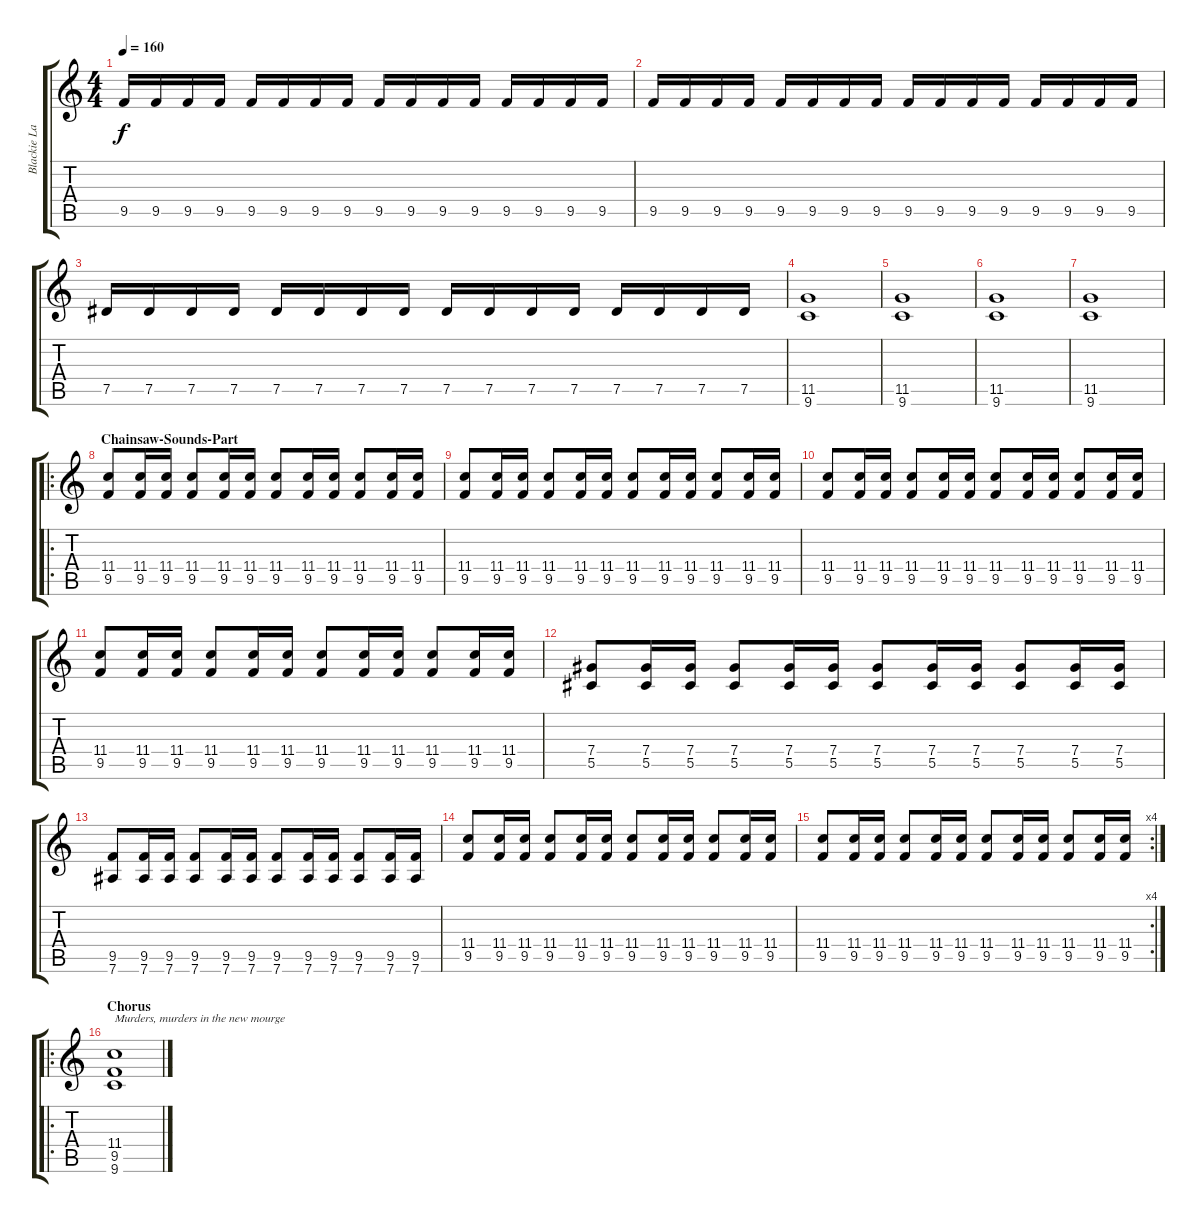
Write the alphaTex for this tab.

\track ("Blackie Lawless" "Blackie La") {instrument distortionguitar}
\staff {score tabs}
\tuning (Eb4 Bb3 Gb3 Db3 Ab2 Eb2) {hide}
\ts (4 4)
\tempo 160
\clef g2
\ks c
9.5.16{dy f} 9.5.16 9.5.16 9.5.16 9.5.16 9.5.16 9.5.16 9.5.16 9.5.16 9.5.16 9.5.16 9.5.16 9.5.16 9.5.16 9.5.16 9.5.16 |
9.5.16 9.5.16 9.5.16 9.5.16 9.5.16 9.5.16 9.5.16 9.5.16 9.5.16 9.5.16 9.5.16 9.5.16 9.5.16 9.5.16 9.5.16 9.5.16 |
7.5.16 7.5.16 7.5.16 7.5.16 7.5.16 7.5.16 7.5.16 7.5.16 7.5.16 7.5.16 7.5.16 7.5.16 7.5.16 7.5.16 7.5.16 7.5.16 |
(11.5 9.6).1 |
(11.5 9.6).1 |
(11.5 9.6).1 |
(11.5 9.6).1 |
\ro
\section ("" "Chainsaw-Sounds-Part")
(11.4 9.5).8 (11.4 9.5).16 (11.4 9.5).16 (11.4 9.5).8 (11.4 9.5).16 (11.4 9.5).16 (11.4 9.5).8 (11.4 9.5).16 (11.4 9.5).16 (11.4 9.5).8 (11.4 9.5).16 (11.4 9.5).16 |
(11.4 9.5).8 (11.4 9.5).16 (11.4 9.5).16 (11.4 9.5).8 (11.4 9.5).16 (11.4 9.5).16 (11.4 9.5).8 (11.4 9.5).16 (11.4 9.5).16 (11.4 9.5).8 (11.4 9.5).16 (11.4 9.5).16 |
(11.4 9.5).8 (11.4 9.5).16 (11.4 9.5).16 (11.4 9.5).8 (11.4 9.5).16 (11.4 9.5).16 (11.4 9.5).8 (11.4 9.5).16 (11.4 9.5).16 (11.4 9.5).8 (11.4 9.5).16 (11.4 9.5).16 |
(11.4 9.5).8 (11.4 9.5).16 (11.4 9.5).16 (11.4 9.5).8 (11.4 9.5).16 (11.4 9.5).16 (11.4 9.5).8 (11.4 9.5).16 (11.4 9.5).16 (11.4 9.5).8 (11.4 9.5).16 (11.4 9.5).16 |
(7.4 5.5).8 (7.4 5.5).16 (7.4 5.5).16 (7.4 5.5).8 (7.4 5.5).16 (7.4 5.5).16 (7.4 5.5).8 (7.4 5.5).16 (7.4 5.5).16 (7.4 5.5).8 (7.4 5.5).16 (7.4 5.5).16 |
(9.5 7.6).8 (9.5 7.6).16 (9.5 7.6).16 (9.5 7.6).8 (9.5 7.6).16 (9.5 7.6).16 (9.5 7.6).8 (9.5 7.6).16 (9.5 7.6).16 (9.5 7.6).8 (9.5 7.6).16 (9.5 7.6).16 |
(11.4 9.5).8 (11.4 9.5).16 (11.4 9.5).16 (11.4 9.5).8 (11.4 9.5).16 (11.4 9.5).16 (11.4 9.5).8 (11.4 9.5).16 (11.4 9.5).16 (11.4 9.5).8 (11.4 9.5).16 (11.4 9.5).16 |
\rc 4
(11.4 9.5).8 (11.4 9.5).16 (11.4 9.5).16 (11.4 9.5).8 (11.4 9.5).16 (11.4 9.5).16 (11.4 9.5).8 (11.4 9.5).16 (11.4 9.5).16 (11.4 9.5).8 (11.4 9.5).16 (11.4 9.5).16 |
\ro
\section ("" "Chorus")
(11.4 9.5 9.6).1{txt "Murders, murders in the new mourge"}
